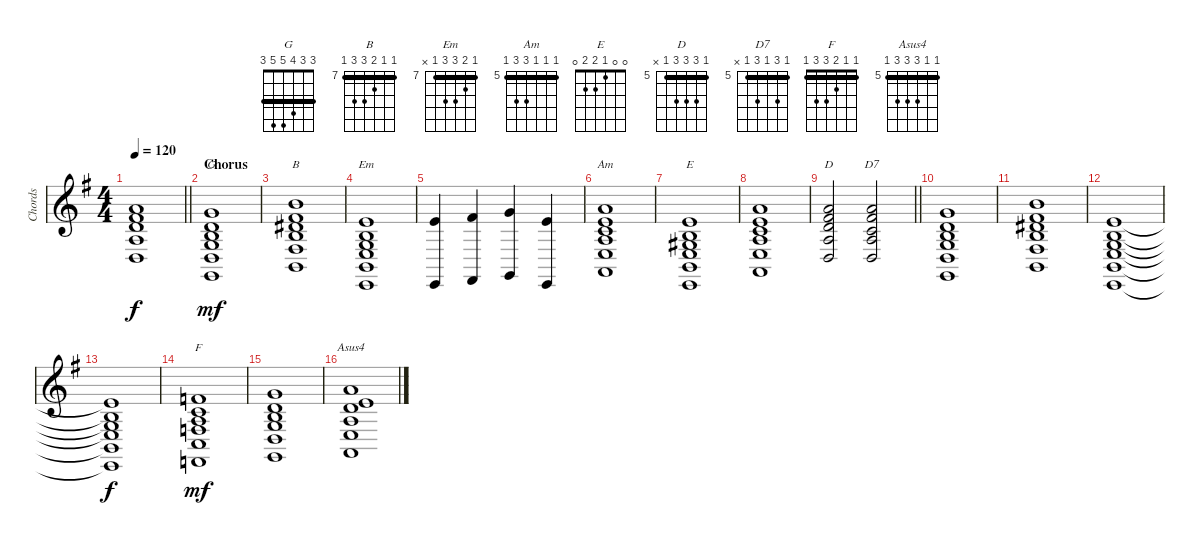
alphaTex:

\track ("Chords" "Chords") {instrument stringensemble1}
\staff {score}
\tuning (E4 B3 G3 D3 A2 E2) {hide}
\chord ("G" 3 3 4 5 5 3) {barre 3}
\chord ("B" 7 7 8 9 9 7) {firstfret 7 barre 7}
\chord ("Em" 7 8 9 9 7 x) {firstfret 7 barre 7}
\chord ("Am" 5 5 5 7 7 5) {firstfret 5 barre 5}
\chord ("E" 0 0 1 2 2 0)
\chord ("D" 5 7 7 7 5 x) {firstfret 5 barre 5}
\chord ("D7" 5 7 5 7 5 x) {firstfret 5 barre 5}
\chord ("F" 1 1 2 3 3 1) {barre 1}
\chord ("Asus4" 5 5 7 7 7 5) {firstfret 5 barre 5}
\ts (4 4)
\tempo 120
\clef g2
\barLineRight lightlight
\ks eminor
(5.1{t} 7.2{t} 7.3{t} 7.4{t} 5.5{t}).1{dy f} |
\section ("" "Chorus")
(3.1 3.2 4.3 5.4 5.5 3.6).1{ch "G" dy mf} |
(7.1 7.2 8.3 9.4 9.5 7.6).1{ch "B"} |
(0.1 0.2 0.3 2.4 2.5 0.6).1{ch "Em"} |
(0.1 0.6).4 (2.1 2.6).4 (3.1 3.6).4 (0.1 0.6).4 |
(5.1 5.2 5.3 7.4 7.5 5.6).1{ch "Am"} |
(0.1 0.2 1.3 2.4 2.5 0.6).1{ch "E"} |
(5.1 5.2 5.3 7.4 7.5 5.6).1 |
\barLineRight lightlight
(5.1 7.2 7.3 7.4 5.5).2{ch "D"} (5.1 7.2 5.3 7.4 5.5).2{ch "D7"} |
(3.1 3.2 4.3 5.4 5.5 3.6).1 |
(7.1 7.2 8.3 9.4 9.5 7.6).1 |
(0.1 0.2 0.3 2.4 2.5 0.6).1 |
(0.1{t} 0.2{t} 0.3{t} 2.4{t} 2.5{t} 0.6{t}).1{dy f} |
(1.1 1.2 2.3 3.4 3.5 1.6).1{ch "F" dy mf} |
(3.1 3.2 4.3 5.4 5.5 3.6).1 |
(5.1 5.2 7.3 7.4 7.5 5.6).1{ch "Asus4"}
